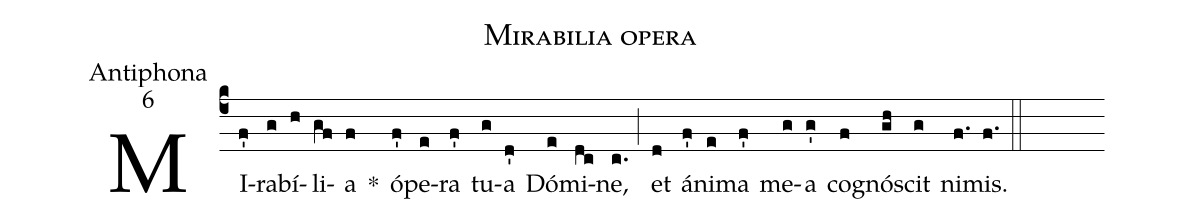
name:Mirabilia opera;
office-part:Antiphona;
mode:6;
%%
(c4) MI(f')ra(g)bí(h)li(gf)a(f) *() ó(f')pe(e)ra(f') tu(g)a(d') Dó(e)mi(dc)ne,(c.) (;) et(d) á(f')ni(e)ma(f') me(g)a(g') co(f)gnó(gh)scit(g) ni(f.)mis.(f.) (::)
